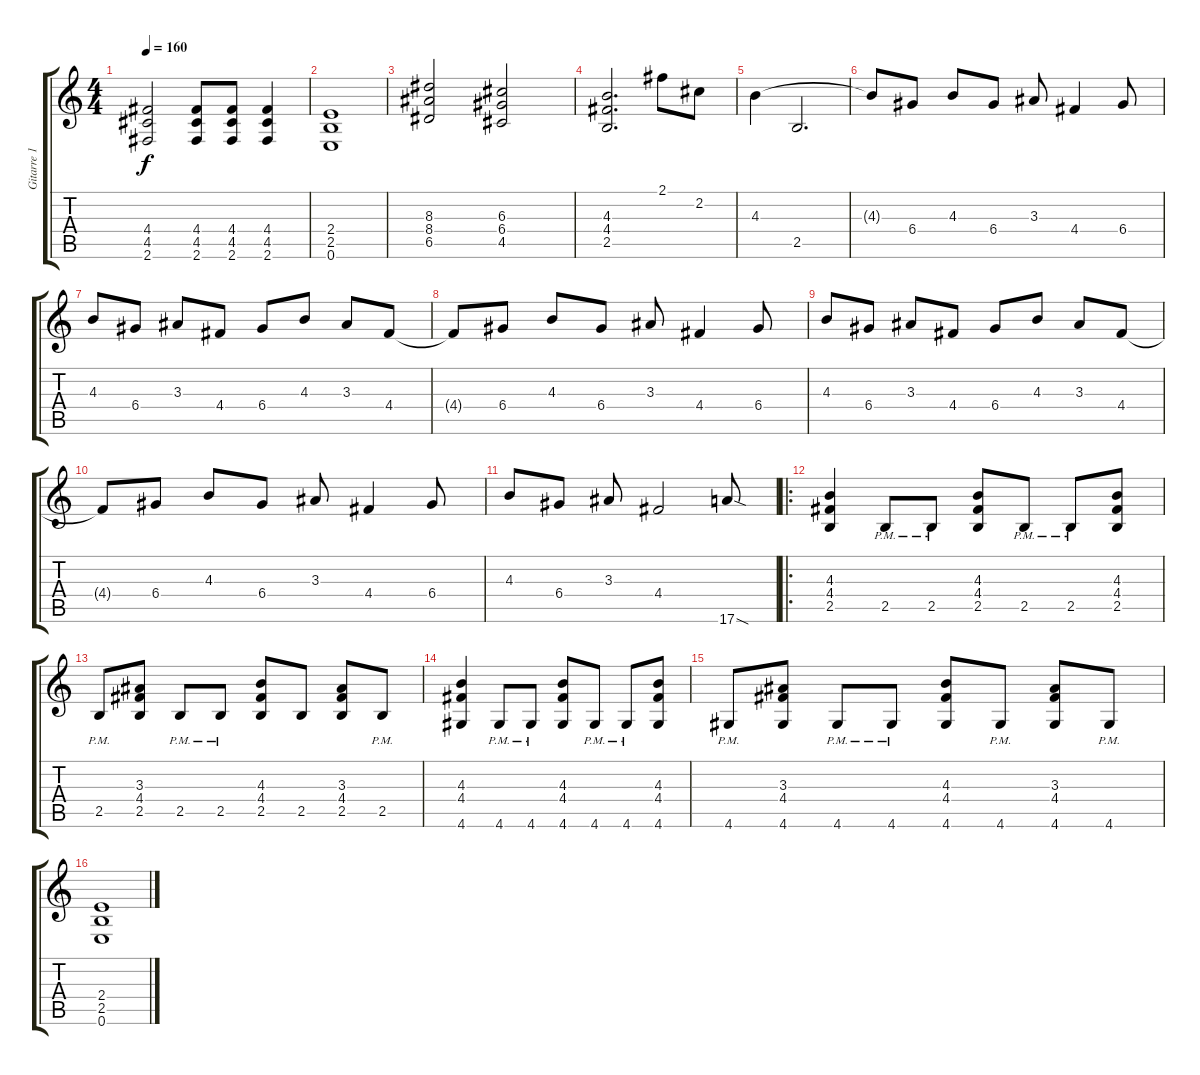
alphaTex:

\track ("Gitarre 1" "Gitarre 1") {instrument distortionguitar}
\staff {score tabs}
\tuning (E4 B3 G3 D3 A2 E2) {hide}
\ts (4 4)
\tempo 160
\clef g2
\ks c
(4.4 4.5 2.6).2{dy f} (4.4 4.5 2.6).8 (4.4 4.5 2.6).8 (4.4 4.5 2.6).4 |
(2.4 2.5 0.6).1 |
(8.3 8.4 6.5).2 (6.3 6.4 4.5).2 |
(4.3 4.4 2.5).2{d} 2.1.8 2.2.8 |
4.3.4 2.5.2{d} |
4.3{t}.8 6.4.8 4.3.8 6.4.8 3.3.8 4.4.4 6.4.8 |
4.3.8 6.4.8 3.3.8 4.4.8 6.4.8 4.3.8 3.3.8 4.4.8 |
4.4{t}.8 6.4.8 4.3.8 6.4.8 3.3.8 4.4.4 6.4.8 |
4.3.8 6.4.8 3.3.8 4.4.8 6.4.8 4.3.8 3.3.8 4.4.8 |
4.4{t}.8 6.4.8 4.3.8 6.4.8 3.3.8 4.4.4 6.4.8 |
4.3.8 6.4.8 3.3.8 4.4.2 17.6{sod}.8 |
\ro
(4.3 4.4 2.5).4 2.5{pm}.8 2.5{pm}.8 (4.3 4.4 2.5).8 2.5{pm}.8 2.5{pm}.8 (4.3 4.4 2.5).8 |
2.5{pm}.8 (3.3 4.4 2.5).8 2.5{pm}.8 2.5{pm}.8 (4.3 4.4 2.5).8 2.5.8 (3.3 4.4 2.5).8 2.5{pm}.8 |
(4.3 4.4 4.6).4 4.6{pm}.8 4.6{pm}.8 (4.3 4.4 4.6).8 4.6{pm}.8 4.6{pm}.8 (4.3 4.4 4.6).8 |
4.6{pm}.8 (3.3 4.4 4.6).8 4.6{pm}.8 4.6{pm}.8 (4.3 4.4 4.6).8 4.6{pm}.8 (3.3 4.4 4.6).8 4.6{pm}.8 |
(2.4 2.5 0.6).1
